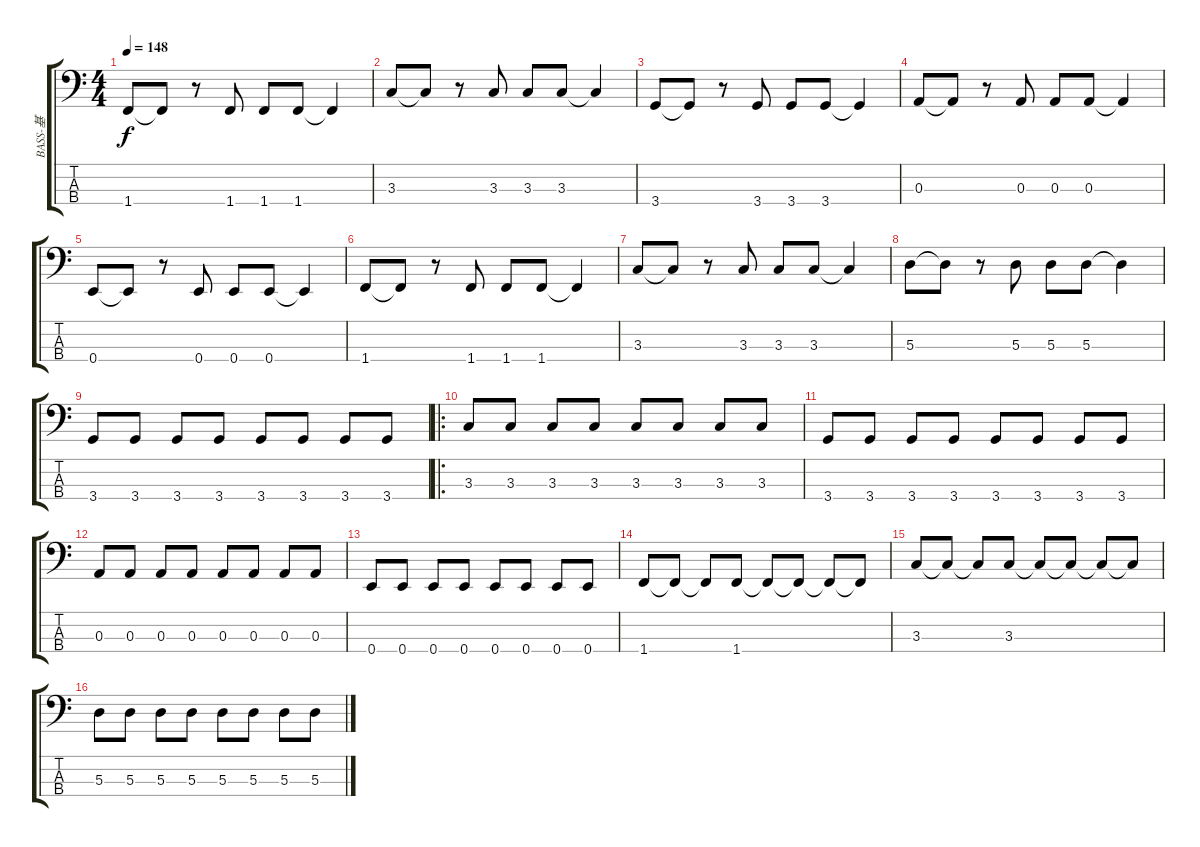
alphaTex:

\track ("BASS-基" "BASS-基") {instrument electricbassfinger}
\staff {score tabs}
\tuning (G2 D2 A1 E1) {hide}
\ts (4 4)
\tempo 148
\clef f4
\ks c
1.4.8{dy f} 1.4{t}.8 r.8 1.4.8 1.4.8 1.4.8 1.4{t}.4 |
3.3.8 3.3{t}.8 r.8 3.3.8 3.3.8 3.3.8 3.3{t}.4 |
3.4.8 3.4{t}.8 r.8 3.4.8 3.4.8 3.4.8 3.4{t}.4 |
0.3.8 0.3{t}.8 r.8 0.3.8 0.3.8 0.3.8 0.3{t}.4 |
0.4.8 0.4{t}.8 r.8 0.4.8 0.4.8 0.4.8 0.4{t}.4 |
1.4.8 1.4{t}.8 r.8 1.4.8 1.4.8 1.4.8 1.4{t}.4 |
3.3.8 3.3{t}.8 r.8 3.3.8 3.3.8 3.3.8 3.3{t}.4 |
5.3.8 5.3{t}.8 r.8 5.3.8 5.3.8 5.3.8 5.3{t}.4 |
3.4.8 3.4.8 3.4.8 3.4.8 3.4.8 3.4.8 3.4.8 3.4.8 |
\ro
3.3.8 3.3.8 3.3.8 3.3.8 3.3.8 3.3.8 3.3.8 3.3.8 |
3.4.8 3.4.8 3.4.8 3.4.8 3.4.8 3.4.8 3.4.8 3.4.8 |
0.3.8 0.3.8 0.3.8 0.3.8 0.3.8 0.3.8 0.3.8 0.3.8 |
0.4.8 0.4.8 0.4.8 0.4.8 0.4.8 0.4.8 0.4.8 0.4.8 |
1.4.8 1.4{t}.8 1.4{t}.8 1.4.8 1.4{t}.8 1.4{t}.8 1.4{t}.8 1.4{t}.8 |
3.3.8 3.3{t}.8 3.3{t}.8 3.3.8 3.3{t}.8 3.3{t}.8 3.3{t}.8 3.3{t}.8 |
5.3.8 5.3.8 5.3.8 5.3.8 5.3.8 5.3.8 5.3.8 5.3.8
